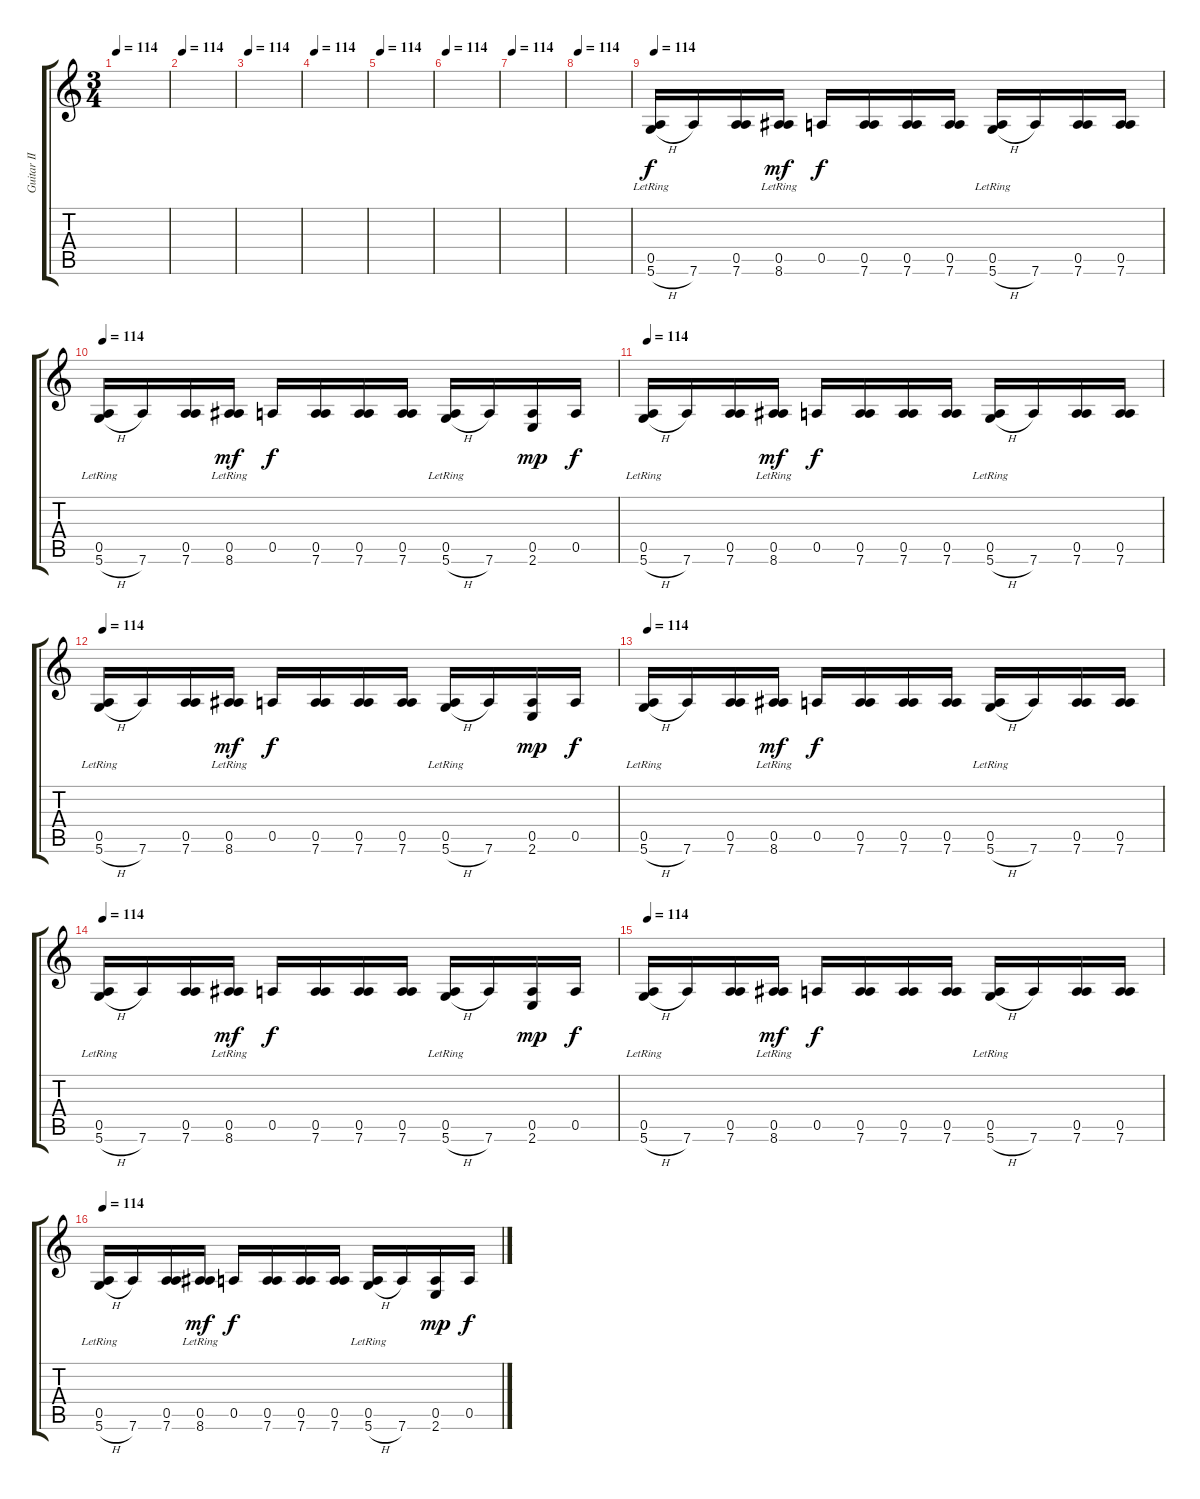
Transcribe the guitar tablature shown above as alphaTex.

\track ("Guitar II" "Guitar II") {instrument distortionguitar}
\staff {score tabs}
\tuning (E4 B3 G3 D3 A2 D2) {hide}
\ts (3 4)
\tempo 114
\clef g2
\ks c
|
\tempo 114
|
\tempo 114
|
\tempo 114
|
\tempo 114
|
\tempo 114
|
\tempo 114
|
\tempo 114
|
\tempo 114
(0.5{lr} 5.6{h}).16{volume 10} 7.6.16 (0.5 7.6).16 (0.5{lr} 8.6{lr}).16{dy mf} 0.5.16{dy f} (0.5 7.6).16 (0.5 7.6).16 (0.5 7.6).16 (0.5{lr} 5.6{h}).16 7.6.16 (0.5 7.6).16 (0.5 7.6).16 |
\tempo 114
(0.5{lr} 5.6{h}).16{volume 10} 7.6.16 (0.5 7.6).16 (0.5{lr} 8.6{lr}).16{dy mf} 0.5.16{dy f} (0.5 7.6).16 (0.5 7.6).16 (0.5 7.6).16 (0.5{lr} 5.6{h}).16 7.6.16 (0.5 2.6).16{dy mp} 0.5.16{dy f} |
\tempo 114
(0.5{lr} 5.6{h}).16{volume 10} 7.6.16 (0.5 7.6).16 (0.5{lr} 8.6{lr}).16{dy mf} 0.5.16{dy f} (0.5 7.6).16 (0.5 7.6).16 (0.5 7.6).16 (0.5{lr} 5.6{h}).16 7.6.16 (0.5 7.6).16 (0.5 7.6).16 |
\tempo 114
(0.5{lr} 5.6{h}).16{volume 10} 7.6.16 (0.5 7.6).16 (0.5{lr} 8.6{lr}).16{dy mf} 0.5.16{dy f} (0.5 7.6).16 (0.5 7.6).16 (0.5 7.6).16 (0.5{lr} 5.6{h}).16 7.6.16 (0.5 2.6).16{dy mp} 0.5.16{dy f} |
\tempo 114
(0.5{lr} 5.6{h}).16{volume 10} 7.6.16 (0.5 7.6).16 (0.5{lr} 8.6{lr}).16{dy mf} 0.5.16{dy f} (0.5 7.6).16 (0.5 7.6).16 (0.5 7.6).16 (0.5{lr} 5.6{h}).16 7.6.16 (0.5 7.6).16 (0.5 7.6).16 |
\tempo 114
(0.5{lr} 5.6{h}).16{volume 10} 7.6.16 (0.5 7.6).16 (0.5{lr} 8.6{lr}).16{dy mf} 0.5.16{dy f} (0.5 7.6).16 (0.5 7.6).16 (0.5 7.6).16 (0.5{lr} 5.6{h}).16 7.6.16 (0.5 2.6).16{dy mp} 0.5.16{dy f} |
\tempo 114
(0.5{lr} 5.6{h}).16{volume 10} 7.6.16 (0.5 7.6).16 (0.5{lr} 8.6{lr}).16{dy mf} 0.5.16{dy f} (0.5 7.6).16 (0.5 7.6).16 (0.5 7.6).16 (0.5{lr} 5.6{h}).16 7.6.16 (0.5 7.6).16 (0.5 7.6).16 |
\tempo 114
(0.5{lr} 5.6{h}).16{volume 10} 7.6.16 (0.5 7.6).16 (0.5{lr} 8.6{lr}).16{dy mf} 0.5.16{dy f} (0.5 7.6).16 (0.5 7.6).16 (0.5 7.6).16 (0.5{lr} 5.6{h}).16 7.6.16 (0.5 2.6).16{dy mp} 0.5.16{dy f}
